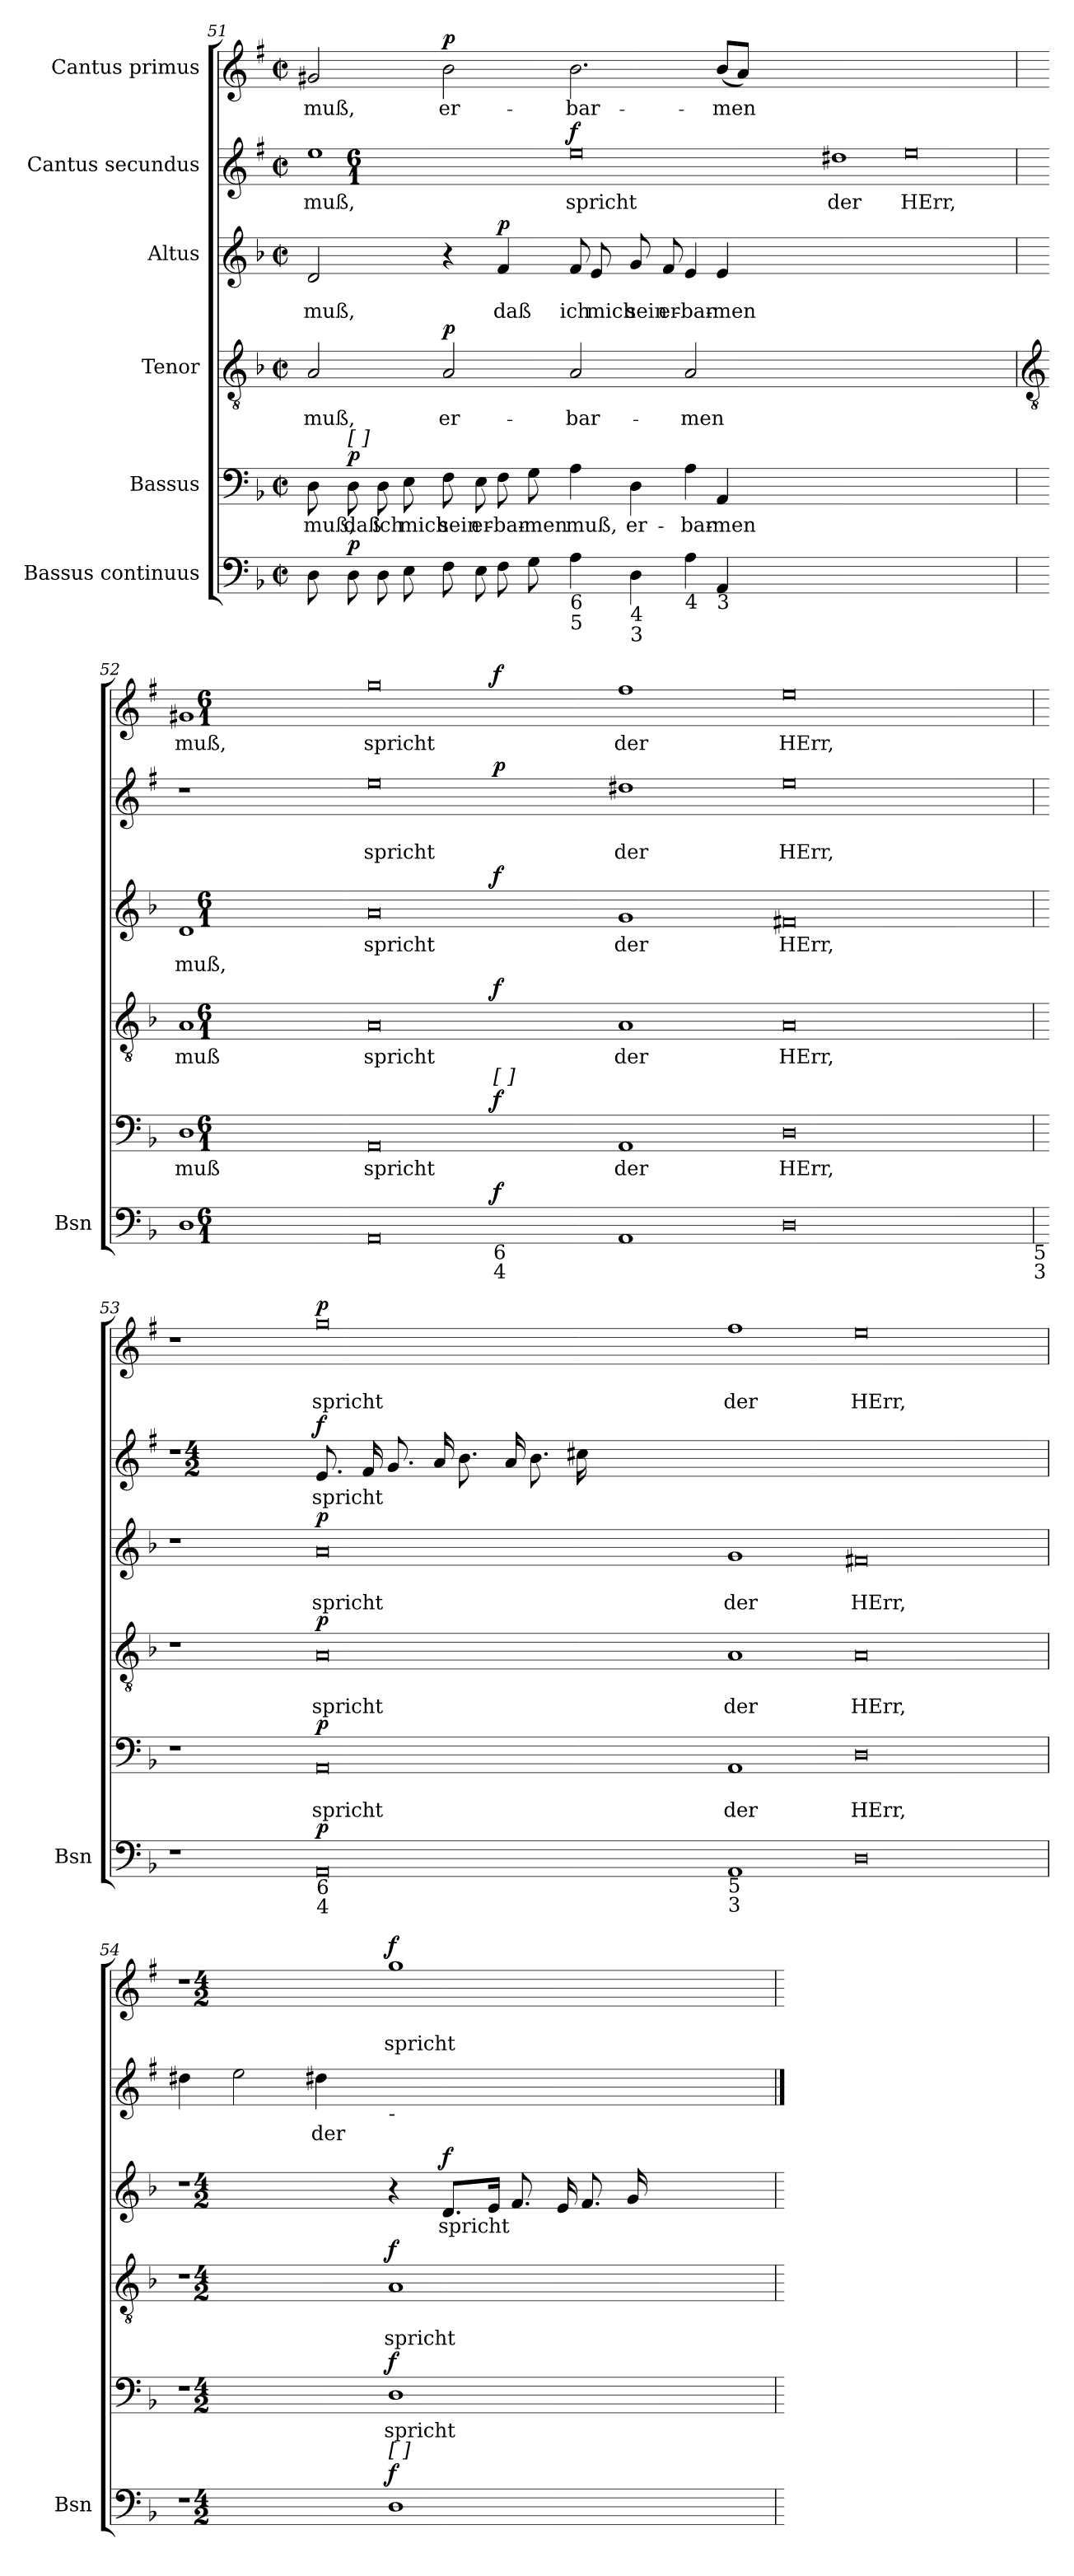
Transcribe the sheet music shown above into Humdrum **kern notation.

**kern	**dynam	**kern	**text	**text	**dynam	**kern	**text	**text	**dynam	**kern	**text	**text	**dynam	**kern	**text	**text	**dynam	**kern	**text	**text	**dynam
*part6	*part6	*part5	*part5	*part5	*part5	*part4	*part4	*part4	*part4	*part3	*part3	*part3	*part3	*part2	*part2	*part2	*part2	*part1	*part1	*part1	*part1
*staff6	*staff6	*staff5	*staff5	*staff5	*staff5	*staff4	*staff4	*staff4	*staff4	*staff3	*staff3	*staff3	*staff3	*staff2	*staff2	*staff2	*staff2	*staff1	*staff1	*staff1	*staff1
*I"Bassus continuus	*	*I"Bassus	*	*	*	*I"Tenor	*	*	*	*I"Altus	*	*	*	*I"Cantus secundus	*	*	*	*I"Cantus primus	*	*	*
*I'Bsn	*	*	*	*	*	*	*	*	*	*	*	*	*	*	*	*	*	*	*	*	*
!!LO:LB:g=z
*clefF4	*	*clefF4	*	*	*	*clefGv2	*	*	*	*clefG2	*	*	*	*clefG2	*	*	*	*clefG2	*	*	*
*	*	*	*	*	*	*	*	*	*	*	*	*	*	*ITrd1c2	*	*	*	*ITrd1c2	*	*	*
*k[b-]	*	*k[b-]	*	*	*	*k[b-]	*	*	*	*k[b-]	*	*	*	*k[b-]	*	*	*	*k[b-]	*	*	*
*F:	*	*F:	*	*	*	*F:	*	*	*	*F:	*	*	*	*F:	*	*	*	*F:	*	*	*
*M4/2	*	*M4/2	*	*	*	*M4/2	*	*	*	*M4/2	*	*	*	*M4/2	*	*	*	*M4/2	*	*	*
*met(c|)	*	*met(c|)	*	*	*	*met(c|)	*	*	*	*met(c|)	*	*	*	*met(c|)	*	*	*	*met(c|)	*	*	*
=51	=51	=51	=51	=51	=51	=51	=51	=51	=51	=51	=51	=51	=51	=51	=51	=51	=51	=51	=51	=51	=51
!	!	!	!LO:LY:b	!	!	!	!LO:LY:b	!	!	!	!	!LO:LY:b	!	!	!LO:LY:b	!	!	!	!LO:LY:b	!	!
8D	.	8D	muß,	.	.	2A	muß,	.	.	2d	.	muß,	.	1dd	muß,	.	.	2f#X	muß,	.	.
!	!	!LO:TX:a:t=[  ]	!	!	!	!	!	!	!	!	!	!	!	!	!	!	!	!	!	!	!
!	!LO:DY:a	!	!LO:LY:b	!	!LO:DY:a	!	!	!	!	!	!	!	!	!	!	!	!	!	!	!	!
8D	p	8D	daß	.	p	.	.	.	.	.	.	.	.	.	.	.	.	.	.	.	.
!	!	!	!LO:LY:b	!	!	!	!	!	!	!	!	!	!	!	!	!	!	!	!	!	!
8D	.	8D	ich	.	.	.	.	.	.	.	.	.	.	.	.	.	.	.	.	.	.
!	!	!	!LO:LY:b	!	!	!	!	!	!	!	!	!	!	!	!	!	!	!	!	!	!
8E	.	8E	mich	.	.	.	.	.	.	.	.	.	.	.	.	.	.	.	.	.	.
!	!	!	!LO:LY:b	!	!	!	!LO:LY:b	!	!LO:DY:a	!	!	!	!	!	!	!	!	!	!LO:LY:b	!	!LO:DY:a
8F	.	8F	sein	.	.	2A	er-	.	p	4r	.	.	.	.	.	.	.	2a	er-	.	p
!	!	!	!LO:LY:b	!	!	!	!	!	!	!	!	!	!	!	!	!	!	!	!	!	!
8E	.	8E	er-	.	.	.	.	.	.	.	.	.	.	.	.	.	.	.	.	.	.
!	!	!	!LO:LY:b	!	!	!	!	!	!	!	!	!LO:LY:b	!LO:DY:a	!	!	!	!	!	!	!	!
8F	.	8F	-bar-	.	.	.	.	.	.	4f	.	daß	p	.	.	.	.	.	.	.	.
!	!	!	!LO:LY:b	!	!	!	!	!	!	!	!	!	!	!	!	!	!	!	!	!	!
8G	.	8G	-men	.	.	.	.	.	.	.	.	.	.	.	.	.	.	.	.	.	.
*	*	*	*	*	*	*	*	*	*	*	*	*	*	*M6/1	*	*	*	*	*	*	*
!LO:TX:b:t=6	!	!	!	!	!	!	!	!	!	!	!	!	!	!	!	!	!	!	!	!	!
!LO:TX:b:t=5	!	!	!	!	!	!	!	!	!	!	!	!	!	!	!	!	!	!	!	!	!
!	!	!	!LO:LY:b	!	!	!	!LO:LY:b	!	!	!	!	!LO:LY:b	!	!	!LO:LY:b	!	!LO:DY:a	!	!LO:LY:b	!	!
4A	.	4A	muß,	.	.	2A	-bar-	.	.	8f	.	ich	.	0dd	spricht	.	f	2.a	-bar-	.	.
!	!	!	!	!	!	!	!	!	!	!	!	!LO:LY:b	!	!	!	!	!	!	!	!	!
.	.	.	.	.	.	.	.	.	.	8e	.	mich	.	.	.	.	.	.	.	.	.
!LO:TX:b:t=4	!	!	!	!	!	!	!	!	!	!	!	!	!	!	!	!	!	!	!	!	!
!LO:TX:b:t=3	!	!	!	!	!	!	!	!	!	!	!	!	!	!	!	!	!	!	!	!	!
!	!	!	!LO:LY:b	!	!	!	!	!	!	!	!	!LO:LY:b	!	!	!	!	!	!	!	!	!
4D	.	4D	er-	.	.	.	.	.	.	8g	.	sein	.	.	.	.	.	.	.	.	.
!	!	!	!	!	!	!	!	!	!	!	!	!LO:LY:b	!	!	!	!	!	!	!	!	!
.	.	.	.	.	.	.	.	.	.	8f	.	er-	.	.	.	.	.	.	.	.	.
!LO:TX:b:t=4	!	!	!	!	!	!	!	!	!	!	!	!	!	!	!	!	!	!	!	!	!
!	!	!	!LO:LY:b	!	!	!	!LO:LY:b	!	!	!	!	!LO:LY:b	!	!	!	!	!	!	!	!	!
4A	.	4A	-bar-	.	.	2A	-men	.	.	4e	.	-bar-	.	.	.	.	.	.	.	.	.
!LO:TX:b:t=3	!	!	!	!	!	!	!	!	!	!	!	!	!	!	!	!	!	!	!	!	!
!	!	!	!LO:LY:b	!	!	!	!	!	!	!	!	!LO:LY:b	!	!	!	!	!	!	!LO:LY:b	!	!
4AA	.	4AA	-men	.	.	.	.	.	.	4e	.	-men	.	.	.	.	.	(<8aL	-men	.	.
.	.	.	.	.	.	.	.	.	.	.	.	.	.	.	.	.	.	8gJ)	.	.	.
00ryy	.	00ryy	.	.	.	00ryy	.	.	.	00ryy	.	.	.	.	.	.	.	00ryy	.	.	.
!	!	!	!	!	!	!	!	!	!	!	!	!	!	!	!LO:LY:b	!	!	!	!	!	!
.	.	.	.	.	.	.	.	.	.	.	.	.	.	1cc#X	der	.	.	.	.	.	.
!	!	!	!	!	!	!	!	!	!	!	!	!	!	!	!LO:LY:b	!	!	!	!	!	!
.	.	.	.	.	.	.	.	.	.	.	.	.	.	0dd	HErr,	.	.	.	.	.	.
!!LO:LB:g=z
=52	=52	=52	=52	=52	=52	=52	=52	=52	=52	=52	=52	=52	=52	=52	=52	=52	=52	=52	=52	=52	=52
*	*	*	*	*	*	*clefGv2	*	*	*	*	*	*	*	*	*	*	*	*	*	*	*
!	!	!	!LO:LY:b	!	!	!	!LO:LY:b	!	!	!	!	!LO:LY:b	!	!	!	!	!	!	!LO:LY:b	!	!
1D	.	1D	muß	.	.	1A	muß	.	.	1d	.	muß,	.	1r	.	.	.	1f#X	muß,	.	.
*M6/1	*	*M6/1	*	*	*	*M6/1	*	*	*	*M6/1	*	*	*	*	*	*	*	*M6/1	*	*	*
!	!	!LO:TX:a:t=[  ]	!	!	!	!	!	!	!	!	!	!	!	!	!	!	!	!	!	!	!
!LO:TX:b:t=6\n4	!	!	!	!	!	!	!	!	!	!	!	!	!	!	!	!	!	!	!	!	!
!	!LO:DY:a	!	!LO:LY:b	!	!LO:DY:a	!	!LO:LY:b	!	!LO:DY:a	!	!LO:LY:b	!	!LO:DY:a	!	!	!LO:LY:b	!LO:DY:a	!	!LO:LY:b	!	!LO:DY:a
0AA	f	0AA	spricht	.	f	0A	spricht	.	f	0a	spricht	.	f	0dd	.	spricht	p	0ff	spricht	.	f
!LO:TX:b:t=5\n3	!	!	!	!	!	!	!	!	!	!	!	!	!	!	!	!	!	!	!	!	!
!	!	!	!LO:LY:b	!	!	!	!LO:LY:b	!	!	!	!LO:LY:b	!	!	!	!	!LO:LY:b	!	!	!LO:LY:b	!	!
1AA	.	1AA	der	.	.	1A	der	.	.	1g	der	.	.	1cc#X	.	der	.	1ee	der	.	.
!	!	!	!LO:LY:b	!	!	!	!LO:LY:b	!	!	!	!LO:LY:b	!	!	!	!	!LO:LY:b	!	!	!LO:LY:b	!	!
0D	.	0D	HErr,	.	.	0A	HErr,	.	.	0f#X	HErr,	.	.	0dd	.	HErr,	.	0dd	HErr,	.	.
=53	=53	=53	=53	=53	=53	=53	=53	=53	=53	=53	=53	=53	=53	=53	=53	=53	=53	=53	=53	=53	=53
1r	.	1r	.	.	.	1r	.	.	.	1r	.	.	.	1r	.	.	.	1r	.	.	.
*	*	*	*	*	*	*	*	*	*	*	*	*	*	*M4/2	*	*	*	*	*	*	*
*	*	*	*	*	*	*	*	*	*	*	*	*	*	*met(c|)	*	*	*	*	*	*	*
!LO:TX:b:t=6\n4	!	!	!	!	!	!	!	!	!	!	!	!	!	!	!	!	!	!	!	!	!
!	!LO:DY:a	!	!	!LO:LY:b	!LO:DY:a	!	!	!LO:LY:b	!LO:DY:a	!	!	!LO:LY:b	!LO:DY:a	!	!LO:LY:b	!	!LO:DY:a	!	!	!LO:LY:b	!LO:DY:a
0AA	p	0AA	.	spricht	p	0A	.	spricht	p	0a	.	spricht	p	8.dL	spricht	.	f	0ff	.	spricht	p
.	.	.	.	.	.	.	.	.	.	.	.	.	.	16eL	.	.	.	.	.	.	.
.	.	.	.	.	.	.	.	.	.	.	.	.	.	8.f	.	.	.	.	.	.	.
.	.	.	.	.	.	.	.	.	.	.	.	.	.	16gJ	.	.	.	.	.	.	.
.	.	.	.	.	.	.	.	.	.	.	.	.	.	8.aL	.	.	.	.	.	.	.
.	.	.	.	.	.	.	.	.	.	.	.	.	.	16gL	.	.	.	.	.	.	.
.	.	.	.	.	.	.	.	.	.	.	.	.	.	8.a	.	.	.	.	.	.	.
.	.	.	.	.	.	.	.	.	.	.	.	.	.	16bnJ	.	.	.	.	.	.	.
.	.	.	.	.	.	.	.	.	.	.	.	.	.	00ryy	.	.	.	.	.	.	.
!LO:TX:b:t=5\n3	!	!	!	!	!	!	!	!	!	!	!	!	!	!	!	!	!	!	!	!	!
!	!	!	!	!LO:LY:b	!	!	!	!LO:LY:b	!	!	!	!LO:LY:b	!	!	!	!	!	!	!	!LO:LY:b	!
1AA	.	1AA	.	der	.	1A	.	der	.	1g	.	der	.	.	.	.	.	1ee	.	der	.
!	!	!	!	!LO:LY:b	!	!	!	!LO:LY:b	!	!	!	!LO:LY:b	!	!	!	!	!	!	!	!LO:LY:b	!
0D	.	0D	.	HErr,	.	0A	.	HErr,	.	0f#X	.	HErr,	.	.	.	.	.	0dd	.	HErr,	.
=54	=54	=54	=54	=54	=54	=54	=54	=54	=54	=54	=54	=54	=54	=54	=54	=54	=54	=54	=54	=54	=54
1r	.	1r	.	.	.	1r	.	.	.	1r	.	.	.	4cc#X	.	.	.	1r	.	.	.
.	.	.	.	.	.	.	.	.	.	.	.	.	.	2dd	.	.	.	.	.	.	.
!	!	!	!	!	!	!	!	!	!	!	!	!	!	!	!LO:LY:b	!	!	!	!	!	!
.	.	.	.	.	.	.	.	.	.	.	.	.	.	4cc#X	der	.	.	.	.	.	.
*M4/2	*	*M4/2	*	*	*	*M4/2	*	*	*	*M4/2	*	*	*	*	*	*	*	*M4/2	*	*	*
*met(c|)	*	*met(c|)	*	*	*	*met(c|)	*	*	*	*met(c|)	*	*	*	*	*	*	*	*met(c|)	*	*	*
!	!	!	!	!	!	!	!	!	!	!	!	!	!	!LO:TX:b:t=-	!	!	!	!	!	!	!
!LO:TX:a:t=[  ]	!	!	!	!	!	!	!	!	!	!	!	!	!	!	!	!	!	!	!	!	!
!	!LO:DY:a	!	!LO:LY:b	!	!LO:DY:a	!	!	!LO:LY:b	!LO:DY:a	!	!	!	!	!	!LO:LY:b	!	!	!	!	!LO:LY:b	!LO:DY:a
1D	f	1D	spricht	.	f	1A	.	spricht	f	4r	.	.	.	0ddyy	HErr.	.	.	1ff	.	spricht	f
!	!	!	!	!	!	!	!	!	!	!	!LO:LY:b	!	!LO:DY:a	!	!	!	!	!	!	!	!
.	.	.	.	.	.	.	.	.	.	8.dL	spricht	.	f	.	.	.	.	.	.	.	.
.	.	.	.	.	.	.	.	.	.	16eJ	.	.	.	.	.	.	.	.	.	.	.
.	.	.	.	.	.	.	.	.	.	8.fL	.	.	.	.	.	.	.	.	.	.	.
.	.	.	.	.	.	.	.	.	.	16eL	.	.	.	.	.	.	.	.	.	.	.
.	.	.	.	.	.	.	.	.	.	8.f	.	.	.	.	.	.	.	.	.	.	.
.	.	.	.	.	.	.	.	.	.	16gJ	.	.	.	.	.	.	.	.	.	.	.
1ryy	.	1ryy	.	.	.	1ryy	.	.	.	1ryy	.	.	.	.	.	.	.	1ryy	.	.	.
=	=	=	=	=	=	=	=	=	=	=	=	=	=	==	=	=	=	=	=	=	=
*-	*-	*-	*-	*-	*-	*-	*-	*-	*-	*-	*-	*-	*-	*-	*-	*-	*-	*-	*-	*-	*-
